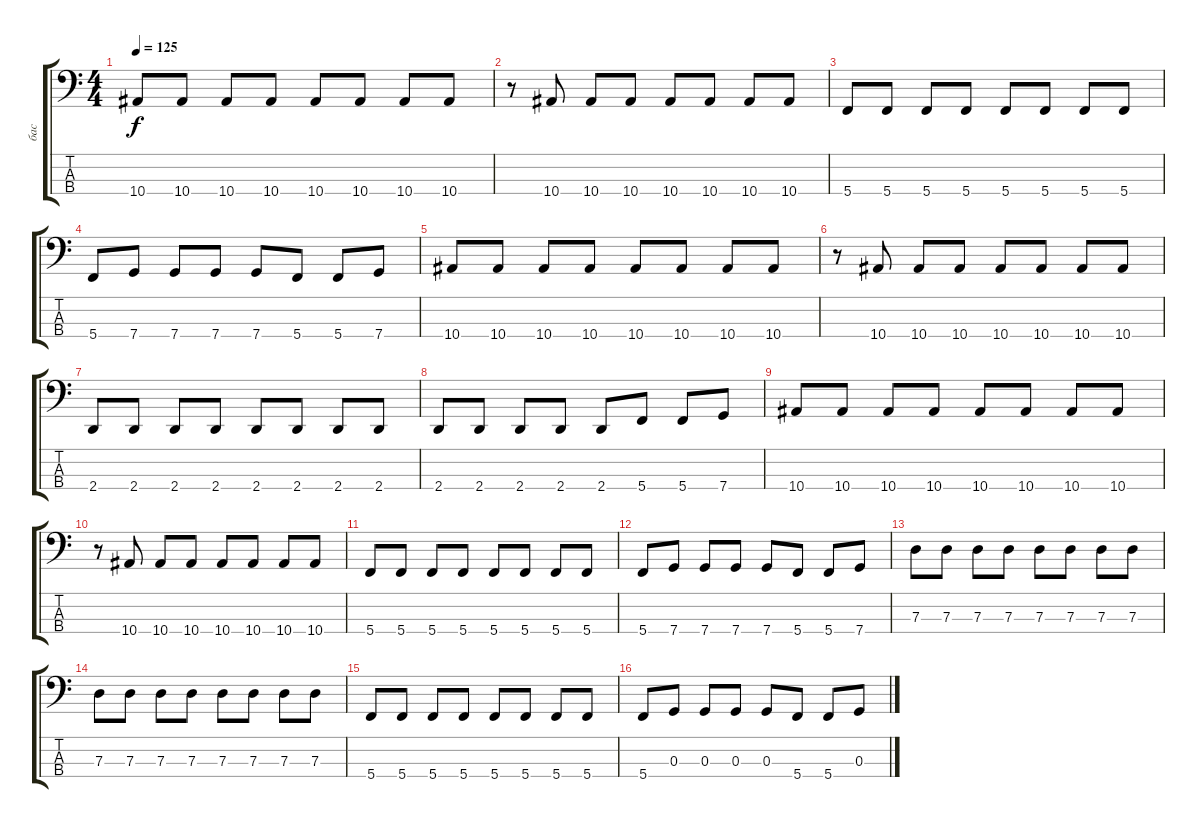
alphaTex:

\track ("бас" "бас") {instrument acousticbass}
\staff {score tabs}
\tuning (F2 C2 G1 C1) {hide}
\ts (4 4)
\tempo 125
\clef f4
\ks c
10.4.8{dy f} 10.4.8 10.4.8 10.4.8 10.4.8 10.4.8 10.4.8 10.4.8 |
r.8 10.4.8 10.4.8 10.4.8 10.4.8 10.4.8 10.4.8 10.4.8 |
5.4.8 5.4.8 5.4.8 5.4.8 5.4.8 5.4.8 5.4.8 5.4.8 |
5.4.8 7.4.8 7.4.8 7.4.8 7.4.8 5.4.8 5.4.8 7.4.8 |
10.4.8 10.4.8 10.4.8 10.4.8 10.4.8 10.4.8 10.4.8 10.4.8 |
r.8 10.4.8 10.4.8 10.4.8 10.4.8 10.4.8 10.4.8 10.4.8 |
2.4.8 2.4.8 2.4.8 2.4.8 2.4.8 2.4.8 2.4.8 2.4.8 |
2.4.8 2.4.8 2.4.8 2.4.8 2.4.8 5.4.8 5.4.8 7.4.8 |
10.4.8 10.4.8 10.4.8 10.4.8 10.4.8 10.4.8 10.4.8 10.4.8 |
r.8 10.4.8 10.4.8 10.4.8 10.4.8 10.4.8 10.4.8 10.4.8 |
5.4.8 5.4.8 5.4.8 5.4.8 5.4.8 5.4.8 5.4.8 5.4.8 |
5.4.8 7.4.8 7.4.8 7.4.8 7.4.8 5.4.8 5.4.8 7.4.8 |
7.3.8 7.3.8 7.3.8 7.3.8 7.3.8 7.3.8 7.3.8 7.3.8 |
7.3.8 7.3.8 7.3.8 7.3.8 7.3.8 7.3.8 7.3.8 7.3.8 |
5.4.8 5.4.8 5.4.8 5.4.8 5.4.8 5.4.8 5.4.8 5.4.8 |
5.4.8 0.3.8 0.3.8 0.3.8 0.3.8 5.4.8 5.4.8 0.3.8
